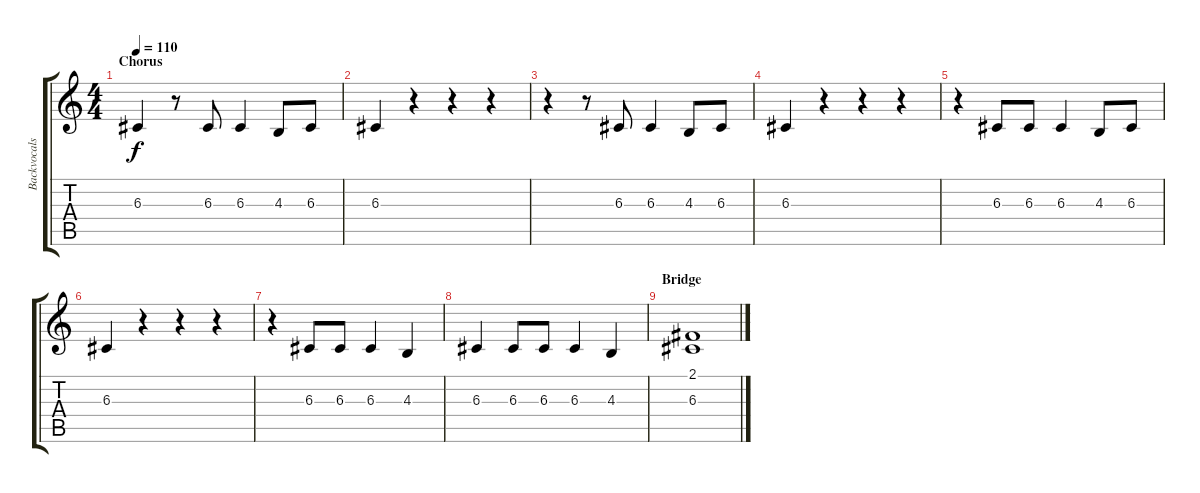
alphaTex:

\track ("Backvocals (Mike Shinoda)" "Backvocals") {instrument harmonica}
\staff {score tabs}
\tuning (E4 B3 G3 D3 A2 E2) {hide}
\ts (4 4)
\section ("" "Chorus")
\tempo 110
\clef g2
\ks c
6.3.4{dy f volume 13 instrument harmonica} r.8 6.3.8 6.3.4 4.3.8 6.3.8 |
6.3.4 r.4 r.4 r.4 |
r.4 r.8 6.3.8 6.3.4 4.3.8 6.3.8 |
6.3.4 r.4 r.4 r.4 |
r.4 6.3.8 6.3.8 6.3.4 4.3.8 6.3.8 |
6.3.4 r.4 r.4 r.4 |
r.4 6.3.8 6.3.8 6.3.4 4.3.4 |
6.3.4 6.3.8 6.3.8 6.3.4 4.3.4 |
\section ("" "Bridge")
(2.1 6.3).1{volume 3}
